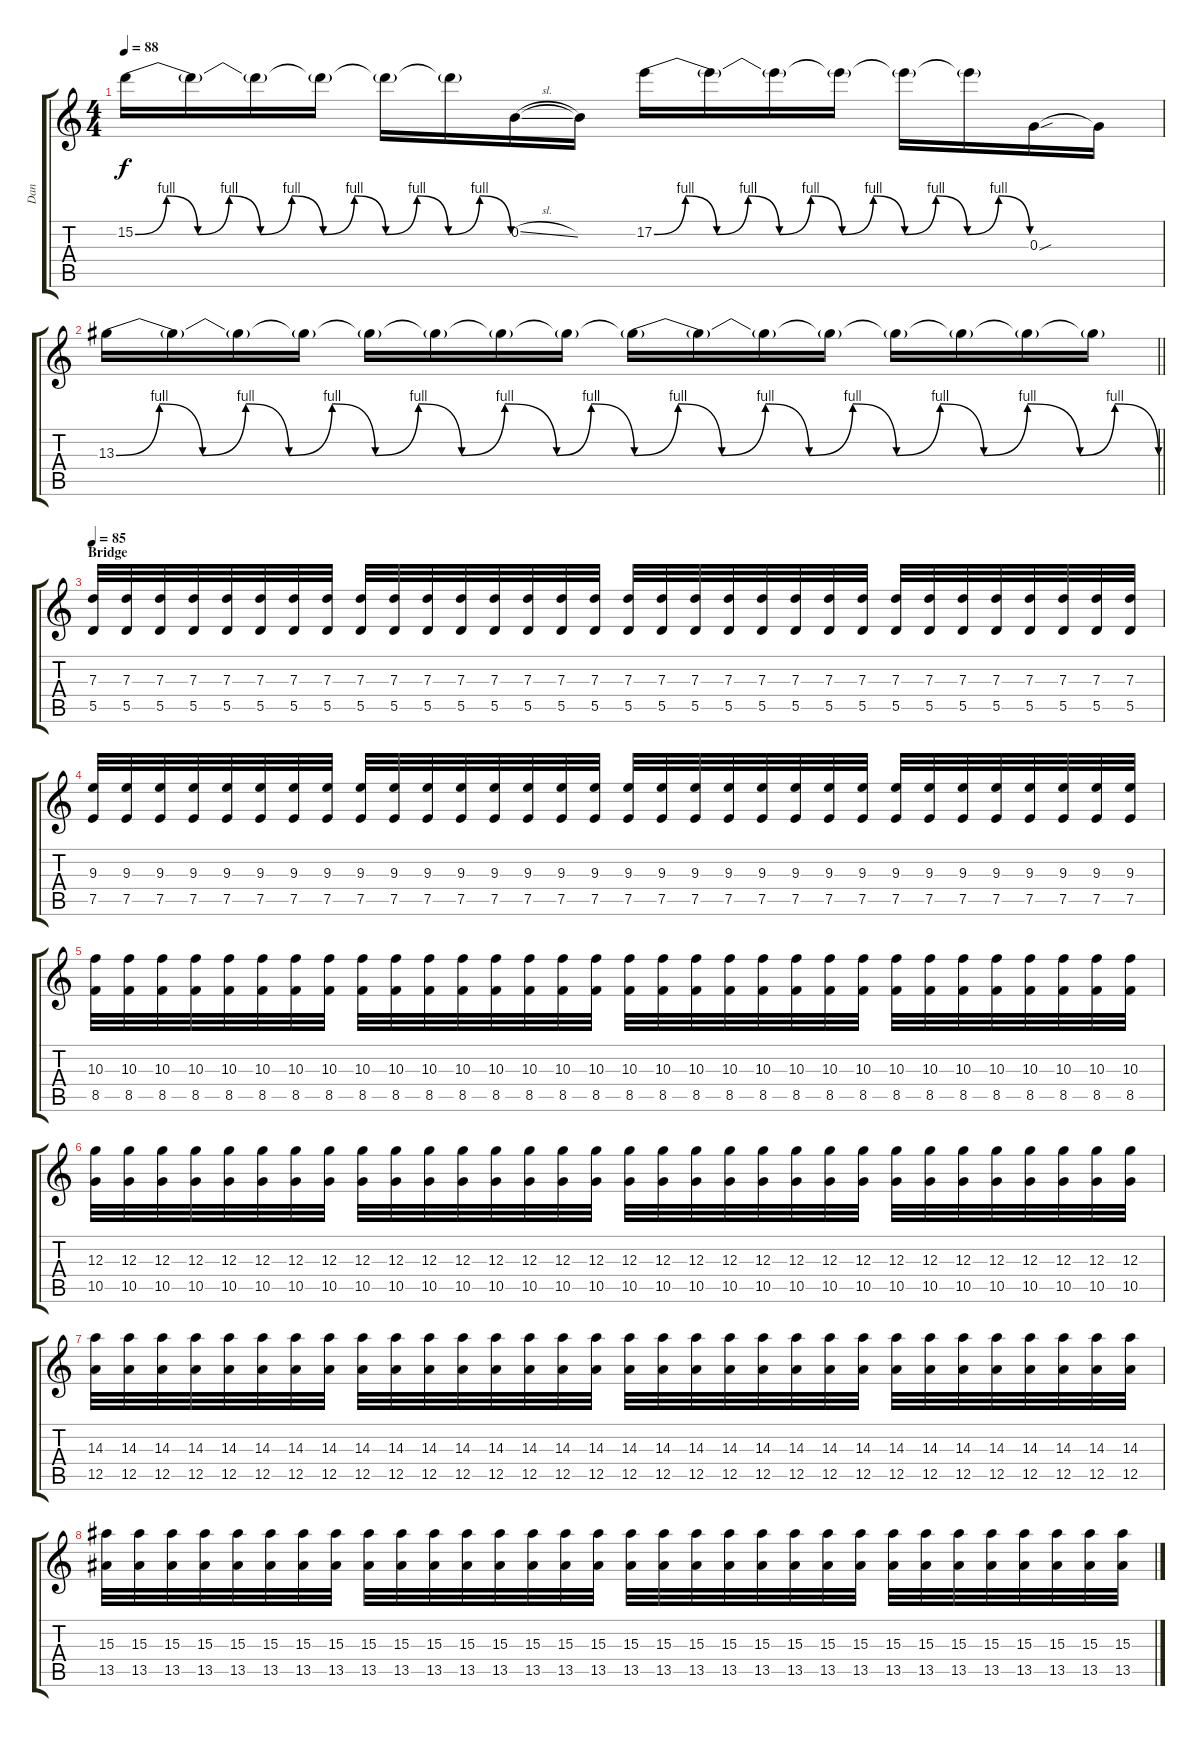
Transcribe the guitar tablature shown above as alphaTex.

\track ("Dan" "Dan") {instrument distortionguitar}
\staff {score tabs}
\tuning (E4 B3 G3 D3 A2 D2) {hide}
\ts (4 4)
\tempo 88
\clef g2
\ks c
15.2{be (custom 0 0 5 4 10 0 15 4 20 0 25 4 30 0 35 4 40 0 45 4 50 0 55 4 60 0)}.16{dy f} 15.2{t}.16 15.2{t}.16 15.2{t}.16 15.2{t}.16 15.2{t}.16 0.2{sl}.16 0.2{t}.16 17.2{be (custom 0 0 5 4 10 0 15 4 20 0 25 4 30 0 35 4 40 0 45 4 50 0 55 4 60 0)}.16 17.2{t}.16 17.2{t}.16 17.2{t}.16 17.2{t}.16 17.2{t}.16 0.3{sou}.16 0.3{t}.16 |
\barLineRight lightlight
13.3{be (custom 0 0 5 4 10 0 15 4 20 0 25 4 30 0 35 4 40 0 45 4 51 0 55 4 60 0)}.16 13.3{t}.16 13.3{t}.16 13.3{t}.16 13.3{t}.16 13.3{t}.16 13.3{t}.16 13.3{t}.16 13.3{be (custom 0 0 5 4 10 0 15 4 20 0 25 4 30 0 35 4 40 0 45 4 51 0 55 4 60 0) t}.16 13.3{t}.16 13.3{t}.16 13.3{t}.16 13.3{t}.16 13.3{t}.16 13.3{t}.16 13.3{t}.16{instrument distortionguitar} |
\section ("" "Bridge")
\tempo 85
(7.3 5.5).32 (7.3 5.5).32 (7.3 5.5).32 (7.3 5.5).32 (7.3 5.5).32 (7.3 5.5).32 (7.3 5.5).32 (7.3 5.5).32 (7.3 5.5).32 (7.3 5.5).32 (7.3 5.5).32 (7.3 5.5).32 (7.3 5.5).32 (7.3 5.5).32 (7.3 5.5).32 (7.3 5.5).32 (7.3 5.5).32 (7.3 5.5).32 (7.3 5.5).32 (7.3 5.5).32 (7.3 5.5).32 (7.3 5.5).32 (7.3 5.5).32 (7.3 5.5).32 (7.3 5.5).32 (7.3 5.5).32 (7.3 5.5).32 (7.3 5.5).32 (7.3 5.5).32 (7.3 5.5).32 (7.3 5.5).32 (7.3 5.5).32 |
(9.3 7.5).32 (9.3 7.5).32 (9.3 7.5).32 (9.3 7.5).32 (9.3 7.5).32 (9.3 7.5).32 (9.3 7.5).32 (9.3 7.5).32 (9.3 7.5).32 (9.3 7.5).32 (9.3 7.5).32 (9.3 7.5).32 (9.3 7.5).32 (9.3 7.5).32 (9.3 7.5).32 (9.3 7.5).32 (9.3 7.5).32 (9.3 7.5).32 (9.3 7.5).32 (9.3 7.5).32 (9.3 7.5).32 (9.3 7.5).32 (9.3 7.5).32 (9.3 7.5).32 (9.3 7.5).32 (9.3 7.5).32 (9.3 7.5).32 (9.3 7.5).32 (9.3 7.5).32 (9.3 7.5).32 (9.3 7.5).32 (9.3 7.5).32 |
(10.3 8.5).32 (10.3 8.5).32 (10.3 8.5).32 (10.3 8.5).32 (10.3 8.5).32 (10.3 8.5).32 (10.3 8.5).32 (10.3 8.5).32 (10.3 8.5).32 (10.3 8.5).32 (10.3 8.5).32 (10.3 8.5).32 (10.3 8.5).32 (10.3 8.5).32 (10.3 8.5).32 (10.3 8.5).32 (10.3 8.5).32 (10.3 8.5).32 (10.3 8.5).32 (10.3 8.5).32 (10.3 8.5).32 (10.3 8.5).32 (10.3 8.5).32 (10.3 8.5).32 (10.3 8.5).32 (10.3 8.5).32 (10.3 8.5).32 (10.3 8.5).32 (10.3 8.5).32 (10.3 8.5).32 (10.3 8.5).32 (10.3 8.5).32 |
(12.3 10.5).32 (12.3 10.5).32 (12.3 10.5).32 (12.3 10.5).32 (12.3 10.5).32 (12.3 10.5).32 (12.3 10.5).32 (12.3 10.5).32 (12.3 10.5).32 (12.3 10.5).32 (12.3 10.5).32 (12.3 10.5).32 (12.3 10.5).32 (12.3 10.5).32 (12.3 10.5).32 (12.3 10.5).32 (12.3 10.5).32 (12.3 10.5).32 (12.3 10.5).32 (12.3 10.5).32 (12.3 10.5).32 (12.3 10.5).32 (12.3 10.5).32 (12.3 10.5).32 (12.3 10.5).32 (12.3 10.5).32 (12.3 10.5).32 (12.3 10.5).32 (12.3 10.5).32 (12.3 10.5).32 (12.3 10.5).32 (12.3 10.5).32 |
(14.3 12.5).32 (14.3 12.5).32 (14.3 12.5).32 (14.3 12.5).32 (14.3 12.5).32 (14.3 12.5).32 (14.3 12.5).32 (14.3 12.5).32 (14.3 12.5).32 (14.3 12.5).32 (14.3 12.5).32 (14.3 12.5).32 (14.3 12.5).32 (14.3 12.5).32 (14.3 12.5).32 (14.3 12.5).32 (14.3 12.5).32 (14.3 12.5).32 (14.3 12.5).32 (14.3 12.5).32 (14.3 12.5).32 (14.3 12.5).32 (14.3 12.5).32 (14.3 12.5).32 (14.3 12.5).32 (14.3 12.5).32 (14.3 12.5).32 (14.3 12.5).32 (14.3 12.5).32 (14.3 12.5).32 (14.3 12.5).32 (14.3 12.5).32 |
(15.3 13.5).32 (15.3 13.5).32 (15.3 13.5).32 (15.3 13.5).32 (15.3 13.5).32 (15.3 13.5).32 (15.3 13.5).32 (15.3 13.5).32 (15.3 13.5).32 (15.3 13.5).32 (15.3 13.5).32 (15.3 13.5).32 (15.3 13.5).32 (15.3 13.5).32 (15.3 13.5).32 (15.3 13.5).32 (15.3 13.5).32 (15.3 13.5).32 (15.3 13.5).32 (15.3 13.5).32 (15.3 13.5).32 (15.3 13.5).32 (15.3 13.5).32 (15.3 13.5).32 (15.3 13.5).32 (15.3 13.5).32 (15.3 13.5).32 (15.3 13.5).32 (15.3 13.5).32 (15.3 13.5).32 (15.3 13.5).32 (15.3 13.5).32
